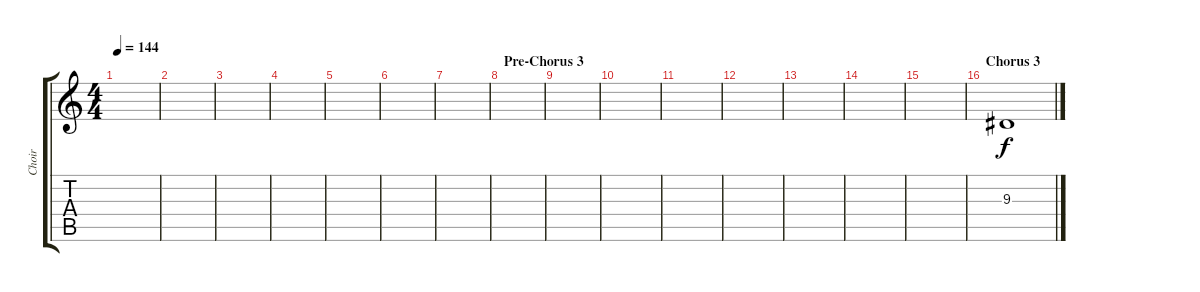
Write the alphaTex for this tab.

\track ("Choir" "Choir") {instrument choiraahs}
\staff {score tabs}
\tuning (Eb4 Bb3 Gb3 Db3 Ab2 Eb2) {hide}
\ts (4 4)
\tempo 144
\clef g2
\ks c
|
|
|
|
|
|
|
\section ("" "Pre-Chorus 3")
|
|
|
|
|
|
|
|
\section ("" "Chorus 3")
9.3.1
